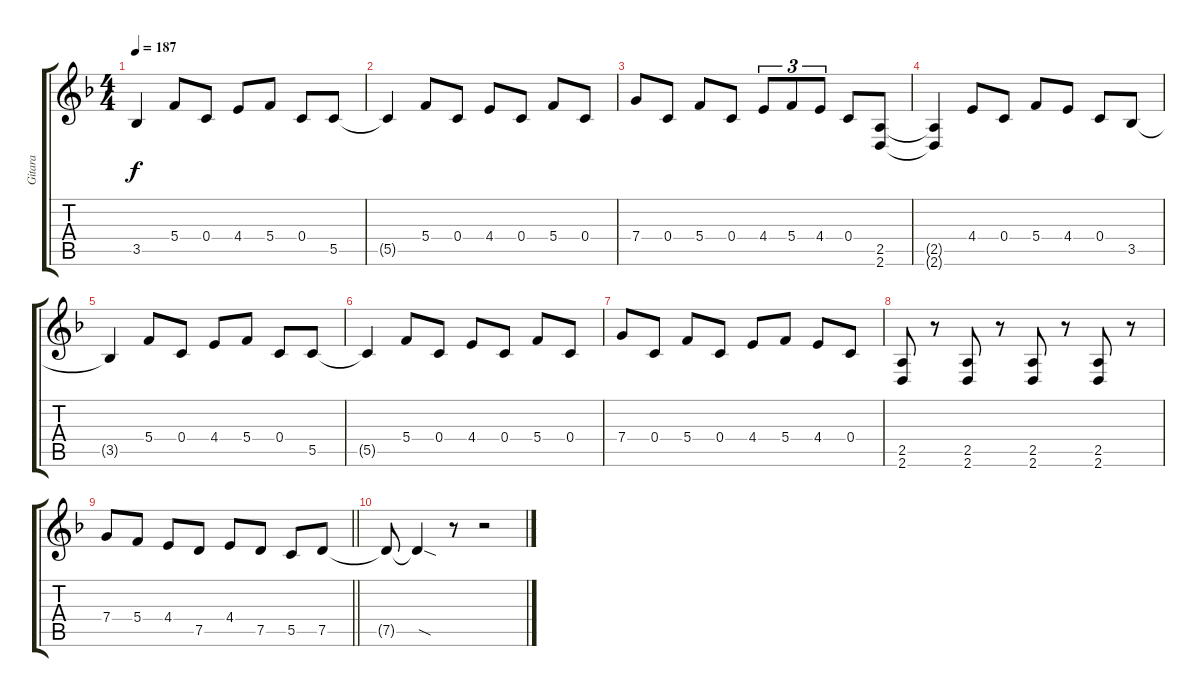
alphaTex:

\track ("Gitara" "Gitara") {instrument distortionguitar}
\staff {score tabs}
\tuning (D4 A3 F3 C3 G2 C2) {hide}
\ts (4 4)
\tempo 187
\clef g2
\ks dminor
3.5{t}.4{dy f} 5.4.8 0.4.8 4.4.8 5.4.8 0.4.8 5.5.8 |
5.5{t}.4 5.4.8 0.4.8 4.4.8 0.4.8 5.4.8 0.4.8 |
7.4.8 0.4.8 5.4.8 0.4.8 4.4.8{tu (3 2)} 5.4.8{tu (3 2)} 4.4.8{tu (3 2)} 0.4.8 (2.5 2.6).8 |
(2.5{t} 2.6{t}).4 4.4.8 0.4.8 5.4.8 4.4.8 0.4.8 3.5.8 |
3.5{t}.4 5.4.8 0.4.8 4.4.8 5.4.8 0.4.8 5.5.8 |
5.5{t}.4 5.4.8 0.4.8 4.4.8 0.4.8 5.4.8 0.4.8 |
7.4.8 0.4.8 5.4.8 0.4.8 4.4.8 5.4.8 4.4.8 0.4.8 |
(2.5 2.6).8 r.8 (2.5 2.6).8 r.8 (2.5 2.6).8 r.8 (2.5 2.6).8 r.8 |
\barLineRight lightlight
7.4.8 5.4.8 4.4.8 7.5.8 4.4.8 7.5.8 5.5.8 7.5.8 |
7.5{t}.8 7.5{sod t}.4 r.8 r.2
